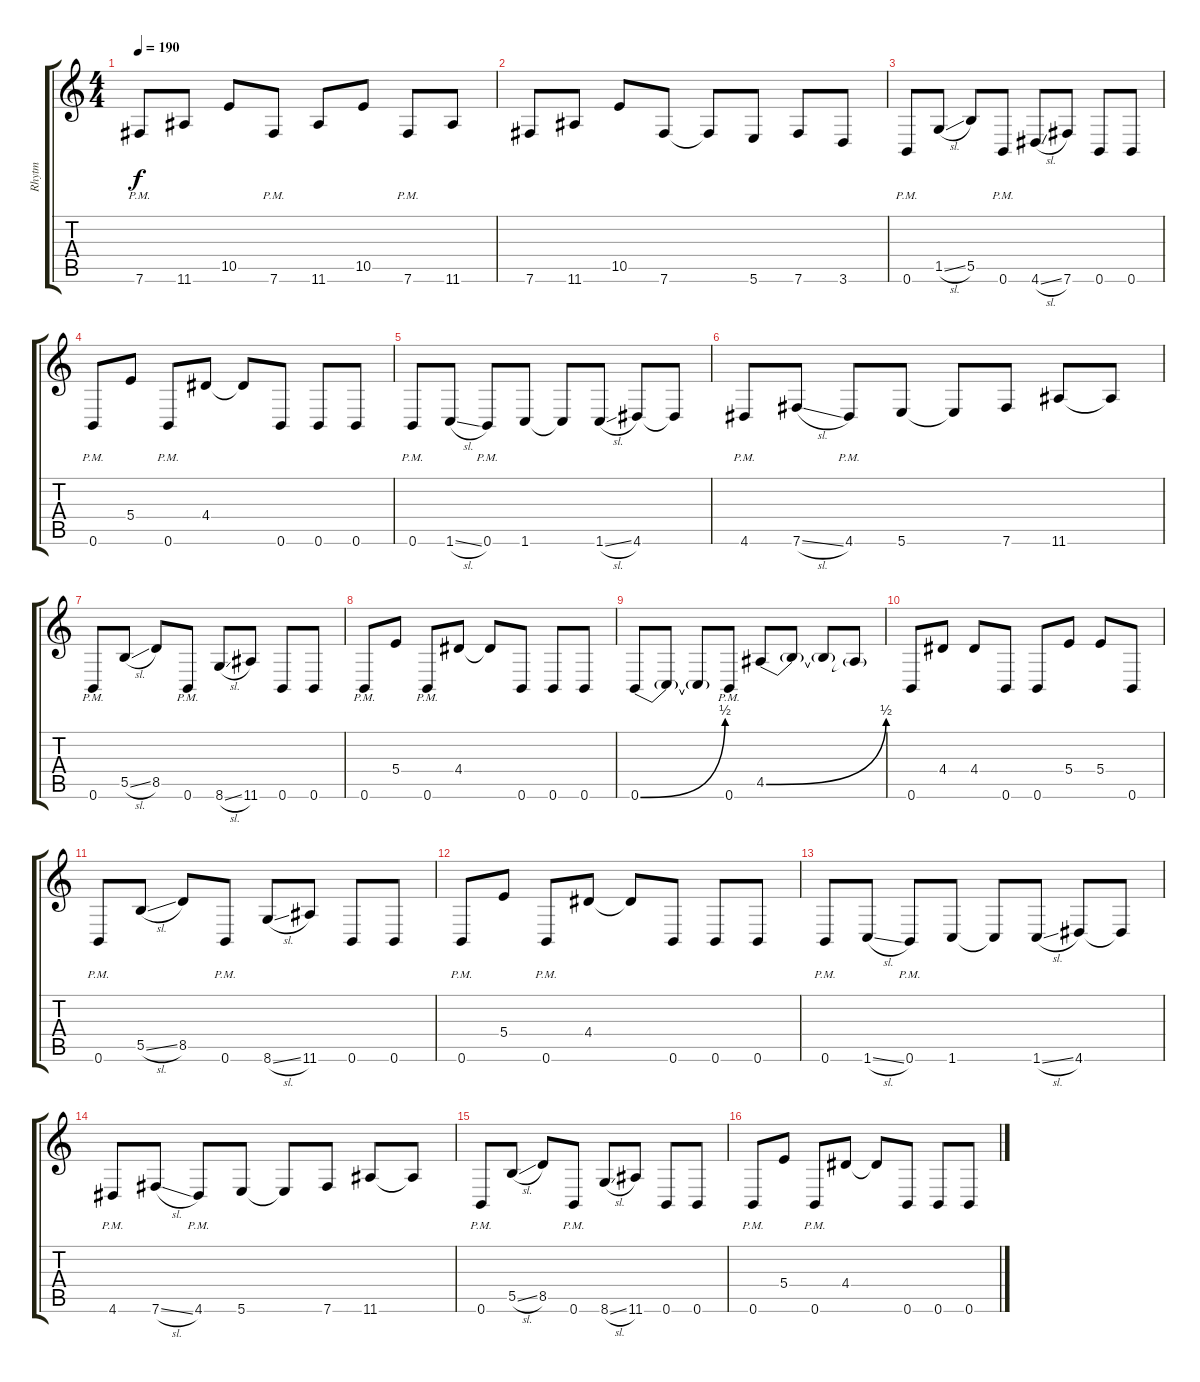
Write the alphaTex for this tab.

\track ("Rhytm" "Rhytm") {instrument distortionguitar}
\staff {score tabs}
\tuning (Db4 Ab3 E3 B2 Gb2 B1) {hide}
\ts (4 4)
\tempo 190
\clef g2
\ks c
7.6{pm}.8{dy f} 11.6.8 10.5.8 7.6{pm}.8 11.6.8 10.5.8 7.6{pm}.8 11.6.8 |
7.6.8 11.6.8 10.5.8 7.6.8 7.6{t}.8 5.6.8 7.6.8 3.6.8 |
0.6{pm}.8 1.5{sl}.8 5.5.8 0.6{pm}.8 4.6{sl}.8 7.6.8 0.6.8 0.6.8 |
0.6{pm}.8 5.4.8 0.6{pm}.8 4.4.8 4.4{t}.8 0.6.8 0.6.8 0.6.8 |
0.6{pm}.8 1.6{sl}.8 0.6{pm}.8 1.6.8 1.6{t}.8 1.6{sl}.8 4.6.8 4.6{t}.8 |
4.6{pm}.8 7.6{sl}.8 4.6{pm}.8 5.6.8 5.6{t}.8 7.6.8 11.6.8 11.6{t}.8 |
0.6{pm}.8 5.5{sl}.8 8.5.8 0.6{pm}.8 8.6{sl}.8 11.6.8 0.6.8 0.6.8 |
0.6{pm}.8 5.4.8 0.6{pm}.8 4.4.8 4.4{t}.8 0.6.8 0.6.8 0.6.8 |
0.6{be (bend 0 0 60 2)}.8 0.6{t}.8 0.6{t}.8 0.6{pm}.8 4.5{be (bend 0 0 60 2)}.8 4.5{t}.8 4.5{t}.8 4.5{t}.8 |
0.6.8 4.4.8 4.4.8 0.6.8 0.6.8 5.4.8 5.4.8 0.6.8 |
0.6{pm}.8 5.5{sl}.8 8.5.8 0.6{pm}.8 8.6{sl}.8 11.6.8 0.6.8 0.6.8 |
0.6{pm}.8 5.4.8 0.6{pm}.8 4.4.8 4.4{t}.8 0.6.8 0.6.8 0.6.8 |
0.6{pm}.8 1.6{sl}.8 0.6{pm}.8 1.6.8 1.6{t}.8 1.6{sl}.8 4.6.8 4.6{t}.8 |
4.6{pm}.8 7.6{sl}.8 4.6{pm}.8 5.6.8 5.6{t}.8 7.6.8 11.6.8 11.6{t}.8 |
0.6{pm}.8 5.5{sl}.8 8.5.8 0.6{pm}.8 8.6{sl}.8 11.6.8 0.6.8 0.6.8 |
0.6{pm}.8 5.4.8 0.6{pm}.8 4.4.8 4.4{t}.8 0.6.8 0.6.8 0.6.8
